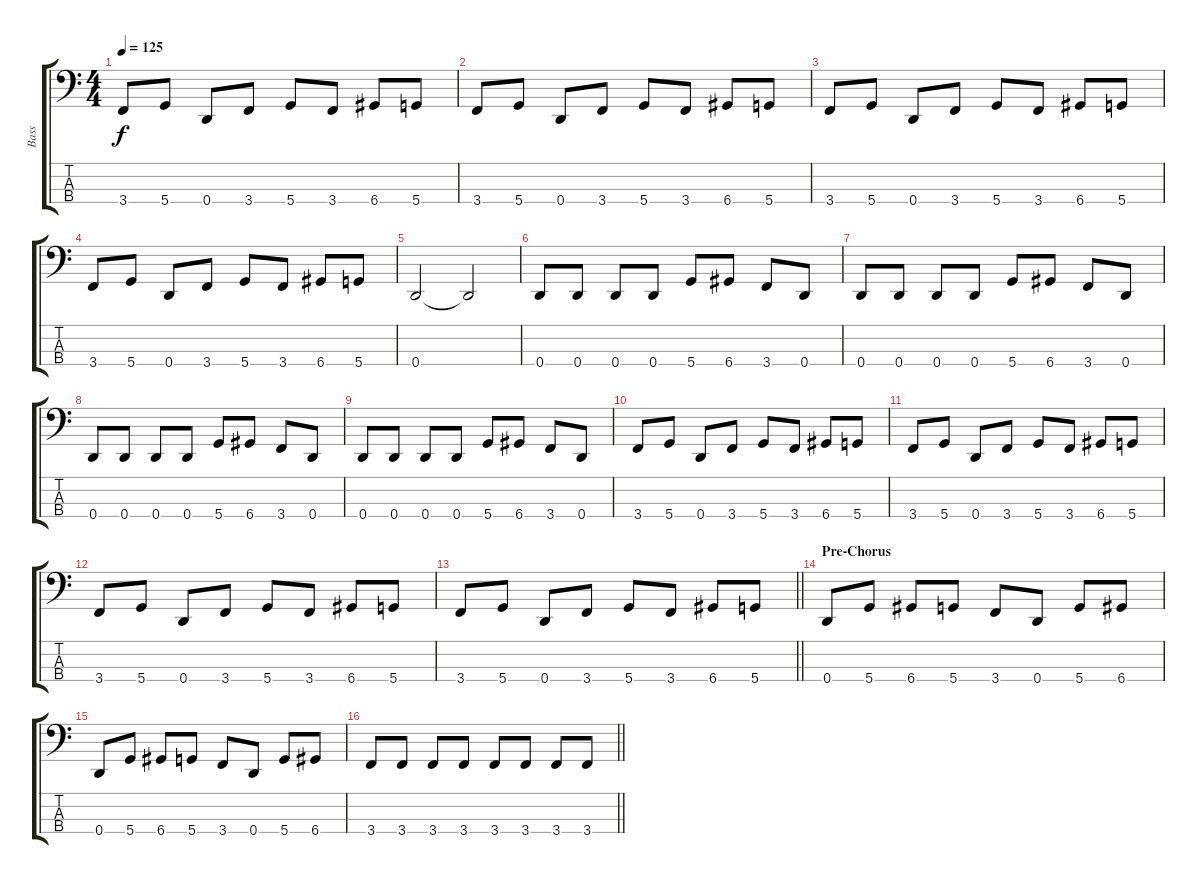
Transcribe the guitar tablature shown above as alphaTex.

\track ("Bass" "Bass") {instrument electricbasspick}
\staff {score tabs}
\tuning (G2 D2 A1 D1) {hide}
\ts (4 4)
\tempo 125
\clef f4
\ks c
3.4.8{dy f} 5.4.8 0.4.8 3.4.8 5.4.8 3.4.8 6.4.8 5.4.8 |
3.4.8 5.4.8 0.4.8 3.4.8 5.4.8 3.4.8 6.4.8 5.4.8 |
3.4.8 5.4.8 0.4.8 3.4.8 5.4.8 3.4.8 6.4.8 5.4.8 |
3.4.8 5.4.8 0.4.8 3.4.8 5.4.8 3.4.8 6.4.8 5.4.8 |
0.4.2 0.4{t}.2 |
0.4.8 0.4.8 0.4.8 0.4.8 5.4.8 6.4.8 3.4.8 0.4.8 |
0.4.8 0.4.8 0.4.8 0.4.8 5.4.8 6.4.8 3.4.8 0.4.8 |
0.4.8 0.4.8 0.4.8 0.4.8 5.4.8 6.4.8 3.4.8 0.4.8 |
0.4.8 0.4.8 0.4.8 0.4.8 5.4.8 6.4.8 3.4.8 0.4.8 |
3.4.8 5.4.8 0.4.8 3.4.8 5.4.8 3.4.8 6.4.8 5.4.8 |
3.4.8 5.4.8 0.4.8 3.4.8 5.4.8 3.4.8 6.4.8 5.4.8 |
3.4.8 5.4.8 0.4.8 3.4.8 5.4.8 3.4.8 6.4.8 5.4.8 |
\barLineRight lightlight
3.4.8 5.4.8 0.4.8 3.4.8 5.4.8 3.4.8 6.4.8 5.4.8 |
\section ("" "Pre-Chorus")
0.4.8 5.4.8 6.4.8 5.4.8 3.4.8 0.4.8 5.4.8 6.4.8 |
0.4.8 5.4.8 6.4.8 5.4.8 3.4.8 0.4.8 5.4.8 6.4.8 |
\barLineRight lightlight
3.4.8 3.4.8 3.4.8 3.4.8 3.4.8 3.4.8 3.4.8 3.4.8
